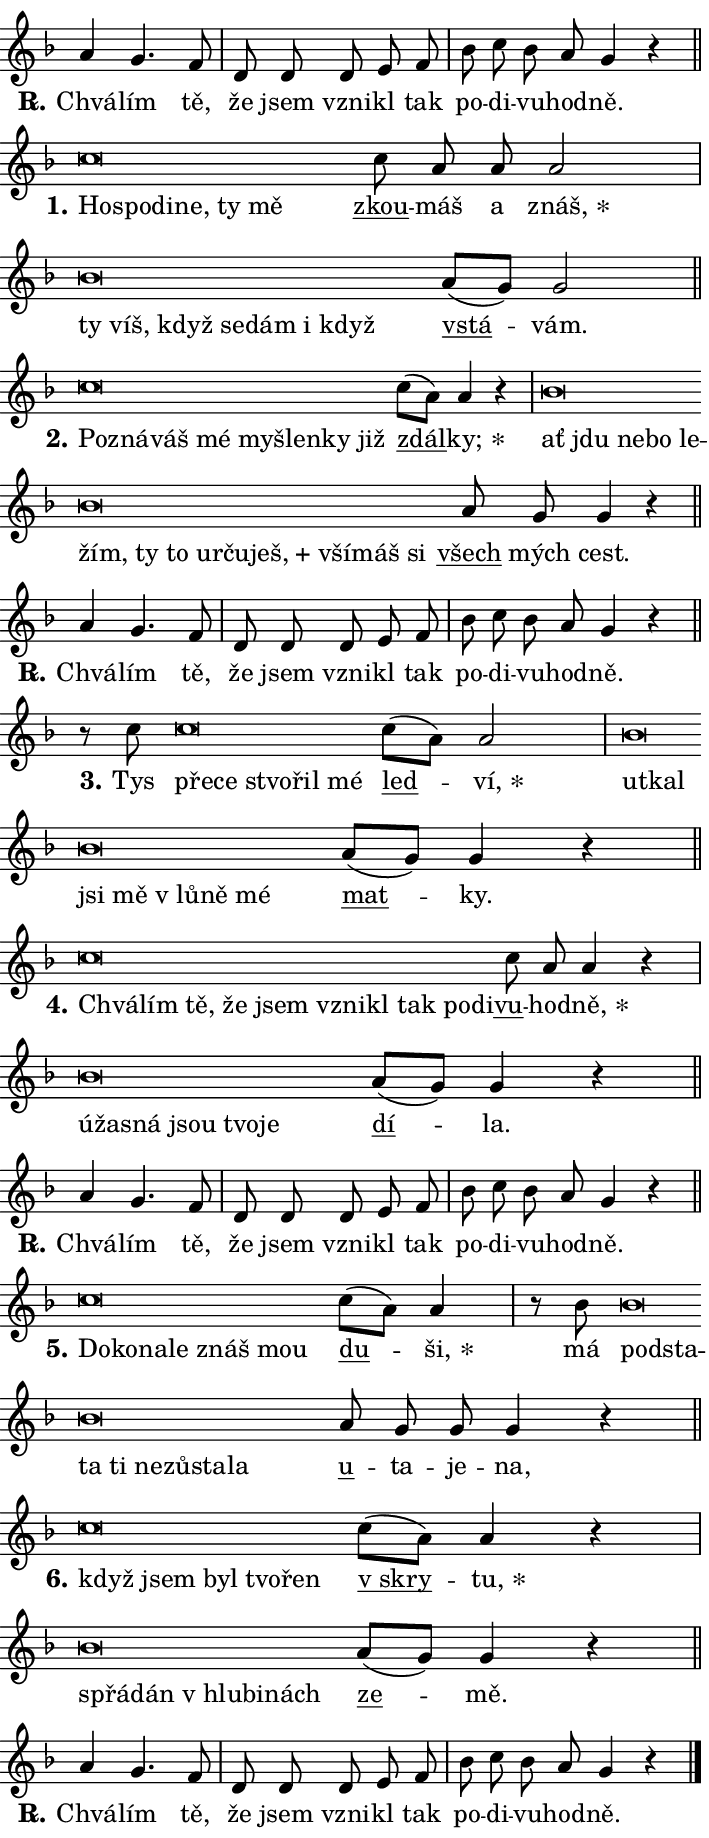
\version "2.24.0"
\header { tagline = "" }
\paper {
  indent = 0\cm
  top-margin = 0\cm
  right-margin = 0.13\cm % to fit lyric hyphens
  bottom-margin = 0\cm
  left-margin = 0\cm
  paper-width = 12\cm
  page-breaking = #ly:one-page-breaking
  system-system-spacing.basic-distance = #11
  score-system-spacing.basic-distance = #11
  ragged-last = ##f
}


%% Author: Thomas Morley
%% https://lists.gnu.org/archive/html/lilypond-user/2020-05/msg00002.html
#(define (line-position grob)
"Returns position of @var[grob} in current system:
   @code{'start}, if at first time-step
   @code{'end}, if at last time-step
   @code{'middle} otherwise
"
  (let* ((col (ly:item-get-column grob))
         (ln (ly:grob-object col 'left-neighbor))
         (rn (ly:grob-object col 'right-neighbor))
         (col-to-check-left (if (ly:grob? ln) ln col))
         (col-to-check-right (if (ly:grob? rn) rn col))
         (break-dir-left
           (and
             (ly:grob-property col-to-check-left 'non-musical #f)
             (ly:item-break-dir col-to-check-left)))
         (break-dir-right
           (and
             (ly:grob-property col-to-check-right 'non-musical #f)
             (ly:item-break-dir col-to-check-right))))
        (cond ((eqv? 1 break-dir-left) 'start)
              ((eqv? -1 break-dir-right) 'end)
              (else 'middle))))

#(define (tranparent-at-line-position vctor)
  (lambda (grob)
  "Relying on @code{line-position} select the relevant enry from @var{vctor}.
Used to determine transparency,"
    (case (line-position grob)
      ((end) (not (vector-ref vctor 0)))
      ((middle) (not (vector-ref vctor 1)))
      ((start) (not (vector-ref vctor 2))))))

noteHeadBreakVisibility =
#(define-music-function (break-visibility)(vector?)
"Makes @code{NoteHead}s transparent relying on @var{break-visibility}"
#{
  \override NoteHead.transparent =
    #(tranparent-at-line-position break-visibility)
#})

#(define delete-ledgers-for-transparent-note-heads
  (lambda (grob)
    "Reads whether a @code{NoteHead} is transparent.
If so this @code{NoteHead} is removed from @code{'note-heads} from
@var{grob}, which is supposed to be @code{LedgerLineSpanner}.
As a result ledgers are not printed for this @code{NoteHead}"
    (let* ((nhds-array (ly:grob-object grob 'note-heads))
           (nhds-list
             (if (ly:grob-array? nhds-array)
                 (ly:grob-array->list nhds-array)
                 '()))
           ;; Relies on the transparent-property being done before
           ;; Staff.LedgerLineSpanner.after-line-breaking is executed.
           ;; This is fragile ...
           (to-keep
             (remove
               (lambda (nhd)
                 (ly:grob-property nhd 'transparent #f))
               nhds-list)))
      ;; TODO find a better method to iterate over grob-arrays, similiar
      ;; to filter/remove etc for lists
      ;; For now rebuilt from scratch
      (set! (ly:grob-object grob 'note-heads)  '())
      (for-each
        (lambda (nhd)
          (ly:pointer-group-interface::add-grob grob 'note-heads nhd))
        to-keep))))

squashNotes = {
  \override NoteHead.X-extent = #'(-0.2 . 0.2)
  \override NoteHead.Y-extent = #'(-0.75 . 0)
  \override NoteHead.stencil =
    #(lambda (grob)
       (let ((pos (ly:grob-property grob 'staff-position)))
         (begin
           (if (< pos -7) (display "ERROR: Lower brevis then expected\n") (display ""))
           (if (<= pos -6) ly:text-interface::print ly:note-head::print))))
}
unSquashNotes = {
  \revert NoteHead.X-extent
  \revert NoteHead.Y-extent
  \revert NoteHead.stencil
}

hideNotes = \noteHeadBreakVisibility #begin-of-line-visible
unHideNotes = \noteHeadBreakVisibility #all-visible

% work-around for resetting accidentals
% https://lilypond.org/doc/v2.23/Documentation/notation/displaying-rhythms#unmetered-music
cadenzaMeasure = {
  \cadenzaOff
  \partial 1024 s1024
  \cadenzaOn
}

#(define-markup-command (accent layout props text) (markup?)
  "Underline accented syllable"
  (interpret-markup layout props
    #{\markup \override #'(offset . 4.3) \underline { #text }#}))

responsum = \markup \concat {
  "R" \hspace #-1.05 \path #0.1 #'((moveto 0 0.07) (lineto 0.9 0.8)) \hspace #0.05 "."
}

spaceSize = #0.6828661417322834 % exact space size for TeX Gyre Schola

\layout {
  \context {
    \Staff
    \remove "Time_signature_engraver"
    \override LedgerLineSpanner.after-line-breaking = #delete-ledgers-for-transparent-note-heads
  }
  \context {
    \Lyrics {
      \override LyricSpace.minimum-distance = \spaceSize
      \override LyricText.font-name = #"TeX Gyre Schola"
      \override LyricText.font-size = 1
      \override StanzaNumber.font-name = #"TeX Gyre Schola Bold"
      \override StanzaNumber.font-size = 1
    }
  }
  \context {
    \Score 
    \override NoteHead.text =
      #(lambda (grob) 
        (let ((pos (ly:grob-property grob 'staff-position)))
          #{\markup {
            \combine
              \halign #-0.55 \raise #(if (= pos -6) 0 0.5) \override #'(thickness . 2) \draw-line #'(3.2 . 0)
              \musicglyph "noteheads.sM1"
          }#}))
  }
}

% magnetic-lyrics.ily
%
%   written by
%     Jean Abou Samra <jean@abou-samra.fr>
%     Werner Lemberg <wl@gnu.org>
%
%   adapted by
%     Jiri Hon <jiri.hon@gmail.com>
%
% Version 2022-Apr-15

% https://www.mail-archive.com/lilypond-user@gnu.org/msg149350.html

#(define (Left_hyphen_pointer_engraver context)
   "Collect syllable-hyphen-syllable occurrences in lyrics and store
them in properties.  This engraver only looks to the left.  For
example, if the lyrics input is @code{foo -- bar}, it does the
following.

@itemize @bullet
@item
Set the @code{text} property of the @code{LyricHyphen} grob between
@q{foo} and @q{bar} to @code{foo}.

@item
Set the @code{left-hyphen} property of the @code{LyricText} grob with
text @q{foo} to the @code{LyricHyphen} grob between @q{foo} and
@q{bar}.
@end itemize

Use this auxiliary engraver in combination with the
@code{lyric-@/text::@/apply-@/magnetic-@/offset!} hook."
   (let ((hyphen #f)
         (text #f))
     (make-engraver
      (acknowledgers
       ((lyric-syllable-interface engraver grob source-engraver)
        (set! text grob)))
      (end-acknowledgers
       ((lyric-hyphen-interface engraver grob source-engraver)
        ;(when (not (grob::has-interface grob 'lyric-space-interface))
          (set! hyphen grob)));)
      ((stop-translation-timestep engraver)
       (when (and text hyphen)
         (ly:grob-set-object! text 'left-hyphen hyphen))
       (set! text #f)
       (set! hyphen #f)))))

#(define (lyric-text::apply-magnetic-offset! grob)
   "If the space between two syllables is less than the value in
property @code{LyricText@/.details@/.squash-threshold}, move the right
syllable to the left so that it gets concatenated with the left
syllable.

Use this function as a hook for
@code{LyricText@/.after-@/line-@/breaking} if the
@code{Left_@/hyphen_@/pointer_@/engraver} is active."
   (let ((hyphen (ly:grob-object grob 'left-hyphen #f)))
     (when hyphen
       (let ((left-text (ly:spanner-bound hyphen LEFT)))
         (when (grob::has-interface left-text 'lyric-syllable-interface)
           (let* ((common (ly:grob-common-refpoint grob left-text X))
                  (this-x-ext (ly:grob-extent grob common X))
                  (left-x-ext
                   (begin
                     ;; Trigger magnetism for left-text.
                     (ly:grob-property left-text 'after-line-breaking)
                     (ly:grob-extent left-text common X)))
                  ;; `delta` is the gap width between two syllables.
                  (delta (- (interval-start this-x-ext)
                            (interval-end left-x-ext)))
                  (details (ly:grob-property grob 'details))
                  (threshold (assoc-get 'squash-threshold details 0.2)))
             (when (< delta threshold)
               (let* (;; We have to manipulate the input text so that
                      ;; ligatures crossing syllable boundaries are not
                      ;; disabled.  For languages based on the Latin
                      ;; script this is essentially a beautification.
                      ;; However, for non-Western scripts it can be a
                      ;; necessity.
                      (lt (ly:grob-property left-text 'text))
                      (rt (ly:grob-property grob 'text))
                      (is-space (grob::has-interface hyphen 'lyric-space-interface))
                      (space (if is-space " " ""))
                      (extra-delta (if is-space spaceSize 0))
                      ;; Append new syllable.
                      (ltrt-space (if (and (string? lt) (string? rt))
                                (string-append lt space rt)
                                (make-concat-markup (list lt space rt))))
                      ;; Right-align `ltrt` to the right side.
                      (ltrt-space-markup (grob-interpret-markup
                               grob
                               (make-translate-markup
                                (cons (interval-length this-x-ext) 0)
                                (make-right-align-markup ltrt-space)))))
                 (begin
                   ;; Don't print `left-text`.
                   (ly:grob-set-property! left-text 'stencil #f)
                   ;; Set text and stencil (which holds all collected
                   ;; syllables so far) and shift it to the left.
                   (ly:grob-set-property! grob 'text ltrt-space)
                   (ly:grob-set-property! grob 'stencil ltrt-space-markup)
                   (ly:grob-translate-axis! grob (- (- delta extra-delta)) X))))))))))


#(define (lyric-hyphen::displace-bounds-first grob)
   ;; Make very sure this callback isn't triggered too early.
   (let ((left (ly:spanner-bound grob LEFT))
         (right (ly:spanner-bound grob RIGHT)))
     (ly:grob-property left 'after-line-breaking)
     (ly:grob-property right 'after-line-breaking)
     (ly:lyric-hyphen::print grob)))

squashThreshold = #0.4

\layout {
  \context {
    \Lyrics
    \consists #Left_hyphen_pointer_engraver
    \override LyricText.after-line-breaking =
      #lyric-text::apply-magnetic-offset!
    \override LyricHyphen.stencil = #lyric-hyphen::displace-bounds-first
    \override LyricText.details.squash-threshold = \squashThreshold
    \override LyricHyphen.minimum-distance = 0
    \override LyricHyphen.minimum-length = \squashThreshold
  }
}

squashText = \override LyricText.details.squash-threshold = 9999
unSquashText = \override LyricText.details.squash-threshold = \squashThreshold

leftText = \override LyricText.self-alignment-X = #LEFT
unLeftText = \revert LyricText.self-alignment-X

starOffset = #(lambda (grob) 
                (let ((x_offset (ly:self-alignment-interface::aligned-on-x-parent grob)))
                  (if (= x_offset 0) 0 (+ x_offset 1.2))))

star = #(define-music-function (syllable)(string?)
"Append star separator at the end of a syllable"
#{
  \once \override LyricText.X-offset = #starOffset
  \lyricmode { \markup {
    #syllable
    \override #'((font-name . "TeX Gyre Schola Bold")) \hspace #0.2 \lower #0.65 \larger "*"
  } }
#})

starAccent = #(define-music-function (syllable)(string?)
"Append star separator at the end of a syllable and make accent"
#{
  \once \override LyricText.X-offset = #starOffset
  \lyricmode { \markup {
    \accent #syllable
    \override #'((font-name . "TeX Gyre Schola Bold")) \hspace #0.2 \lower #0.65 \larger "*"
  } }
#})

breath = #(define-music-function (syllable)(string?)
"Append breathing indicator at the end of a syllable"
#{
  \lyricmode { \markup { #syllable "+" } }
#})

optionalBreath = #(define-music-function (syllable)(string?)
"Append optional breathing indicator at the end of a syllable"
#{
  \lyricmode { \markup { #syllable "(+)" } }
#})


\score {
    <<
        \new Voice = "melody" { \cadenzaOn \key f \major \relative { a'4 g4. f8 \cadenzaMeasure \bar "|" d d \bar "" d e f \cadenzaMeasure \bar "|" bes c bes a g4 r \cadenzaMeasure \bar "||" \break } }
        \new Lyrics \lyricsto "melody" { \lyricmode { \set stanza = \responsum
Chvá -- lím tě, že jsem vzni -- kl tak po -- di -- vu -- hod -- ně. } }
    >>
    \layout {}
}

\score {
    <<
        \new Voice = "melody" { \cadenzaOn \key f \major \relative { \squashNotes c''\breve*1/16 \hideNotes \breve*1/16 \bar "" \breve*1/16 \bar "" \breve*1/16 \bar "" \breve*1/16 \breve*1/16 \bar "" \unHideNotes \unSquashNotes \bar "" c8 a a a2 \cadenzaMeasure \bar "|" \squashNotes bes\breve*1/16 \hideNotes \breve*1/16 \bar "" \breve*1/16 \bar "" \breve*1/16 \bar "" \breve*1/16 \bar "" \breve*1/16 \breve*1/16 \bar "" \unHideNotes \unSquashNotes \bar "" a8[( g)] g2 \cadenzaMeasure \bar "||" \break } }
        \new Lyrics \lyricsto "melody" { \lyricmode { \set stanza = "1."
\leftText Ho -- \squashText spo -- di -- ne, ty mě \unLeftText \unSquashText \markup \accent zkou -- máš a \star znáš, \leftText ty \squashText víš, když se -- dám i když \unLeftText \unSquashText \markup \accent vstá -- vám. } }
    >>
    \layout {}
}

\score {
    <<
        \new Voice = "melody" { \cadenzaOn \key f \major \relative { \squashNotes c''\breve*1/16 \hideNotes \breve*1/16 \bar "" \breve*1/16 \bar "" \breve*1/16 \bar "" \breve*1/16 \bar "" \breve*1/16 \bar "" \breve*1/16 \breve*1/16 \bar "" \unHideNotes \unSquashNotes \bar "" c8[( a)] a4 r \cadenzaMeasure \bar "|" \squashNotes bes\breve*1/16 \hideNotes \breve*1/16 \bar "" \breve*1/16 \bar "" \breve*1/16 \bar "" \breve*1/16 \bar "" \breve*1/16 \bar "" \breve*1/16 \bar "" \breve*1/16 \bar "" \breve*1/16 \bar "" \breve*1/16 \bar "" \breve*1/16 \bar "" \breve*1/16 \bar "" \breve*1/16 \breve*1/16 \bar "" \unHideNotes \unSquashNotes \bar "" a8 g g4 r \cadenzaMeasure \bar "||" \break } }
        \new Lyrics \lyricsto "melody" { \lyricmode { \set stanza = "2."
\leftText Po -- \squashText zná -- váš mé my -- šlen -- ky již \unLeftText \unSquashText \markup \accent zdál -- \star ky; \leftText ať \squashText jdu ne -- bo le -- žím, ty to ur -- ču -- \breath "ješ," vší -- máš si \unLeftText \unSquashText \markup \accent všech mých cest. } }
    >>
    \layout {}
}

\score {
    <<
        \new Voice = "melody" { \cadenzaOn \key f \major \relative { a'4 g4. f8 \cadenzaMeasure \bar "|" d d \bar "" d e f \cadenzaMeasure \bar "|" bes c bes a g4 r \cadenzaMeasure \bar "||" \break } }
        \new Lyrics \lyricsto "melody" { \lyricmode { \set stanza = \responsum
Chvá -- lím tě, že jsem vzni -- kl tak po -- di -- vu -- hod -- ně. } }
    >>
    \layout {}
}

\score {
    <<
        \new Voice = "melody" { \cadenzaOn \key f \major \relative { r8 c''8 \squashNotes c\breve*1/16 \hideNotes \breve*1/16 \bar "" \breve*1/16 \bar "" \breve*1/16 \breve*1/16 \bar "" \unHideNotes \unSquashNotes \bar "" c8[( a)] a2 \cadenzaMeasure \bar "|" \squashNotes bes\breve*1/16 \hideNotes \breve*1/16 \bar "" \breve*1/16 \bar "" \breve*1/16 \bar "" \breve*1/16 \bar "" \breve*1/16 \breve*1/16 \bar "" \unHideNotes \unSquashNotes \bar "" a8[( g)] g4 r \cadenzaMeasure \bar "||" \break } }
        \new Lyrics \lyricsto "melody" { \lyricmode { \set stanza = "3."
Tys \leftText pře -- \squashText ce stvo -- řil mé \unLeftText \unSquashText \markup \accent led -- \star ví, \leftText ut -- \squashText kal jsi mě "v lů" -- ně mé \unLeftText \unSquashText \markup \accent mat -- ky. } }
    >>
    \layout {}
}

\score {
    <<
        \new Voice = "melody" { \cadenzaOn \key f \major \relative { \squashNotes c''\breve*1/16 \hideNotes \breve*1/16 \bar "" \breve*1/16 \bar "" \breve*1/16 \bar "" \breve*1/16 \bar "" \breve*1/16 \bar "" \breve*1/16 \bar "" \breve*1/16 \bar "" \breve*1/16 \breve*1/16 \bar "" \unHideNotes \unSquashNotes \bar "" c8 a a4 r \cadenzaMeasure \bar "|" \squashNotes bes\breve*1/16 \hideNotes \breve*1/16 \bar "" \breve*1/16 \bar "" \breve*1/16 \bar "" \breve*1/16 \breve*1/16 \bar "" \unHideNotes \unSquashNotes \bar "" a8[( g)] g4 r \cadenzaMeasure \bar "||" \break } }
        \new Lyrics \lyricsto "melody" { \lyricmode { \set stanza = "4."
\leftText Chvá -- \squashText lím tě, že jsem vzni -- kl tak po -- di -- \unLeftText \unSquashText \markup \accent vu -- hod -- \star ně, \leftText ú -- \squashText ža -- sná jsou tvo -- je \unLeftText \unSquashText \markup \accent dí -- la. } }
    >>
    \layout {}
}

\score {
    <<
        \new Voice = "melody" { \cadenzaOn \key f \major \relative { a'4 g4. f8 \cadenzaMeasure \bar "|" d d \bar "" d e f \cadenzaMeasure \bar "|" bes c bes a g4 r \cadenzaMeasure \bar "||" \break } }
        \new Lyrics \lyricsto "melody" { \lyricmode { \set stanza = \responsum
Chvá -- lím tě, že jsem vzni -- kl tak po -- di -- vu -- hod -- ně. } }
    >>
    \layout {}
}

\score {
    <<
        \new Voice = "melody" { \cadenzaOn \key f \major \relative { \squashNotes c''\breve*1/16 \hideNotes \breve*1/16 \bar "" \breve*1/16 \bar "" \breve*1/16 \bar "" \breve*1/16 \breve*1/16 \bar "" \unHideNotes \unSquashNotes \bar "" c8[( a)] a4 \cadenzaMeasure \bar "|" r8 bes8 \squashNotes bes\breve*1/16 \hideNotes \breve*1/16 \bar "" \breve*1/16 \bar "" \breve*1/16 \bar "" \breve*1/16 \bar "" \breve*1/16 \bar "" \breve*1/16 \breve*1/16 \bar "" \unHideNotes \unSquashNotes \bar "" a8 g g g4 r \cadenzaMeasure \bar "||" \break } }
        \new Lyrics \lyricsto "melody" { \lyricmode { \set stanza = "5."
\leftText Do -- \squashText ko -- na -- le znáš mou \unLeftText \unSquashText \markup \accent du -- \star ši, má \leftText pod -- \squashText sta -- ta ti ne -- zů -- sta -- la \unLeftText \unSquashText \markup \accent u -- ta -- je -- na, } }
    >>
    \layout {}
}

\score {
    <<
        \new Voice = "melody" { \cadenzaOn \key f \major \relative { \squashNotes c''\breve*1/16 \hideNotes \breve*1/16 \bar "" \breve*1/16 \bar "" \breve*1/16 \breve*1/16 \bar "" \unHideNotes \unSquashNotes \bar "" c8[( a)] a4 r \cadenzaMeasure \bar "|" \squashNotes bes\breve*1/16 \hideNotes \breve*1/16 \bar "" \breve*1/16 \bar "" \breve*1/16 \breve*1/16 \bar "" \unHideNotes \unSquashNotes \bar "" a8[( g)] g4 r \cadenzaMeasure \bar "||" \break } }
        \new Lyrics \lyricsto "melody" { \lyricmode { \set stanza = "6."
\leftText když \squashText jsem byl tvo -- řen \unLeftText \unSquashText \markup \accent "v skry" -- \star tu, \leftText spřá -- \squashText dán "v hlu" -- bi -- nách \unLeftText \unSquashText \markup \accent ze -- mě. } }
    >>
    \layout {}
}

\score {
    <<
        \new Voice = "melody" { \cadenzaOn \key f \major \relative { a'4 g4. f8 \cadenzaMeasure \bar "|" d d \bar "" d e f \cadenzaMeasure \bar "|" bes c bes a g4 r \cadenzaMeasure \bar "||" \break } \bar "|." }
        \new Lyrics \lyricsto "melody" { \lyricmode { \set stanza = \responsum
Chvá -- lím tě, že jsem vzni -- kl tak po -- di -- vu -- hod -- ně. } }
    >>
    \layout {}
}
